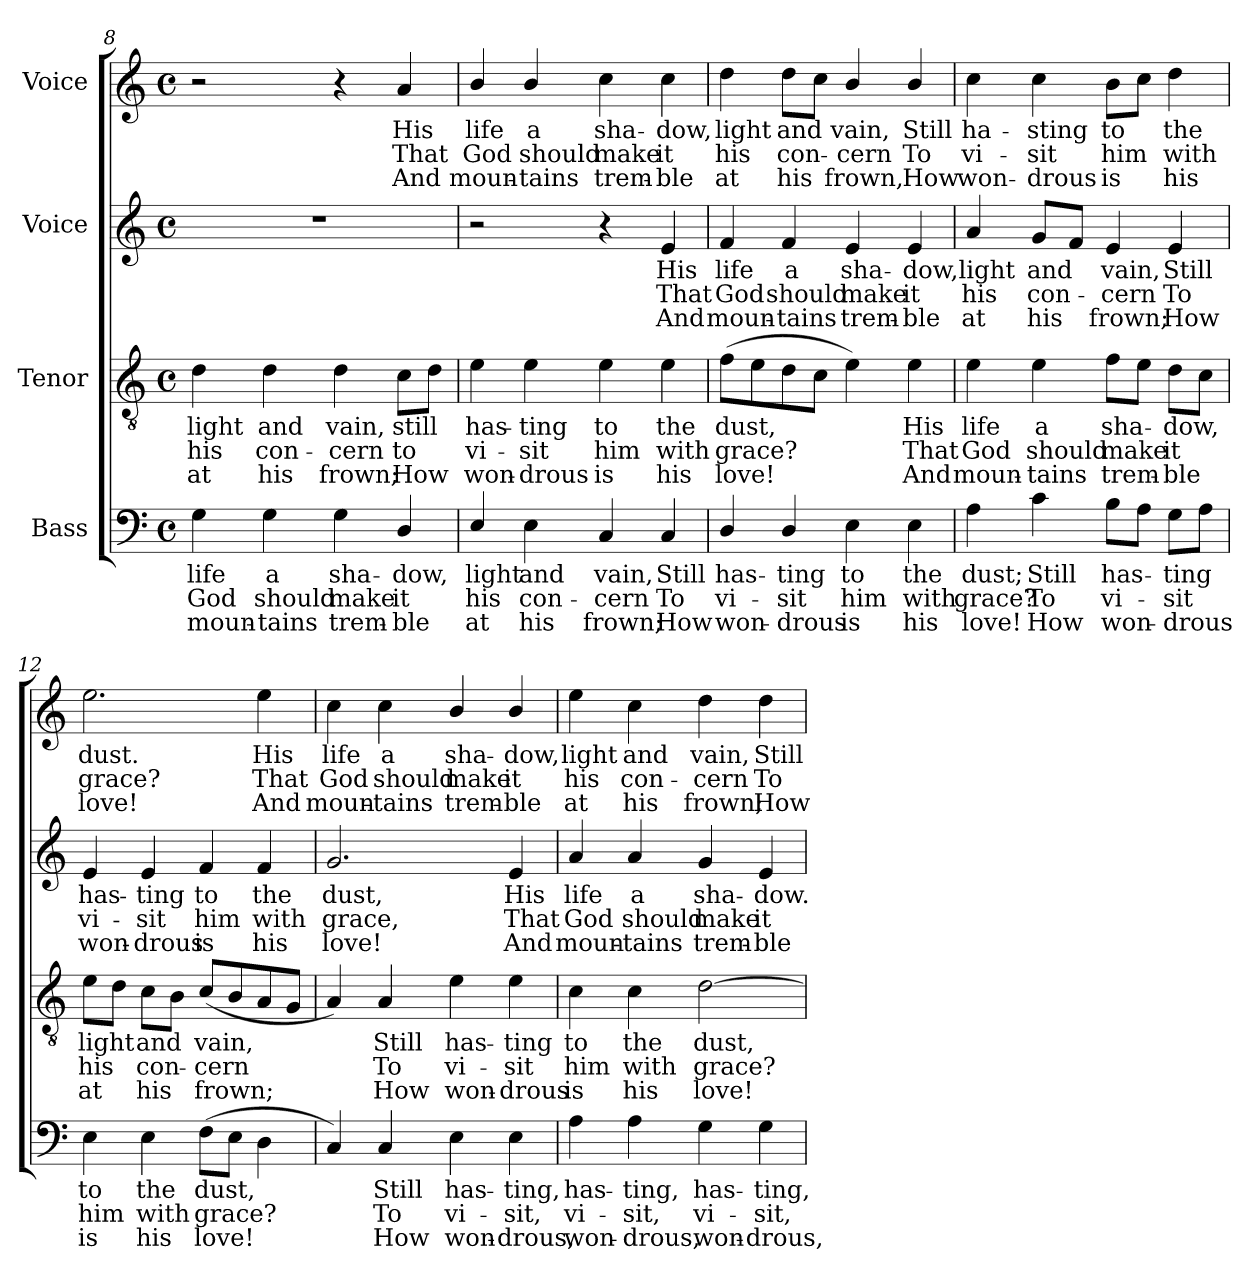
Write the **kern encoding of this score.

**kern	**text	**text	**text	**kern	**text	**text	**text	**kern	**text	**text	**text	**kern	**text	**text	**text
*part4	*part4	*part4	*part4	*part3	*part3	*part3	*part3	*part2	*part2	*part2	*part2	*part1	*part1	*part1	*part1
*staff4	*staff4	*staff4	*staff4	*staff3	*staff3	*staff3	*staff3	*staff2	*staff2	*staff2	*staff2	*staff1	*staff1	*staff1	*staff1
*I"Bass	*	*	*	*I"Tenor	*	*	*	*I"Voice	*	*	*	*I"Voice	*	*	*
*clefF4	*	*	*	*clefGv2	*	*	*	*clefG2	*	*	*	*clefG2	*	*	*
*k[]	*	*	*	*k[]	*	*	*	*k[]	*	*	*	*k[]	*	*	*
*M4/4	*	*	*	*M4/4	*	*	*	*M4/4	*	*	*	*M4/4	*	*	*
*met(c)	*	*	*	*met(c)	*	*	*	*met(c)	*	*	*	*met(c)	*	*	*
=8	=8	=8	=8	=8	=8	=8	=8	=8	=8	=8	=8	=8	=8	=8	=8
4G\	life	God	moun-	4d\	light	his	at	1r	.	.	.	2r	.	.	.
4G\	a	should	-tains	4d\	and	con-	his	.	.	.	.	.	.	.	.
4G\	sha-	make	trem-	4d\	vain,	-cern	frown;	.	.	.	.	4r	.	.	.
4D/	-dow,	it	-ble	8c\L	still	to	How	.	.	.	.	4a/	His	That	And
.	.	.	.	8d\J	.	.	.	.	.	.	.	.	.	.	.
=9	=9	=9	=9	=9	=9	=9	=9	=9	=9	=9	=9	=9	=9	=9	=9
4E/	light	his	at	4e\	has-	vi-	won-	2r	.	.	.	4b/	life	God	moun-
4E\	and	con-	his	4e\	-ting	-sit	-drous	.	.	.	.	4b/	a	should	-tains
4C/	vain,	-cern	frown;	4e\	to	him	is	4r	.	.	.	4cc\	sha-	make	trem-
4C/	Still	To	How	4e\	the	with	his	4e/	His	That	And	4cc\	-dow,	it	-ble
=10	=10	=10	=10	=10	=10	=10	=10	=10	=10	=10	=10	=10	=10	=10	=10
4D/	has-	vi-	won-	(8f\L	dust,	grace?	love!	4f/	life	God	moun-	4dd\	light	his	at
.	.	.	.	8e\	.	.	.	.	.	.	.	.	.	.	.
4D/	-ting	-sit	-drous	8d\	.	.	.	4f/	a	should	-tains	8dd\L	and	con-	his
.	.	.	.	8c\J	.	.	.	.	.	.	.	8cc\J	.	.	.
4E\	to	him	is	4e\)	.	.	.	4e/	sha-	make	trem-	4b/	vain,	-cern	frown,
4E\	the	with	his	4e\	His	That	And	4e/	-dow,	it	-ble	4b/	Still	To	How
!!LO:LB:g=z
=11	=11	=11	=11	=11	=11	=11	=11	=11	=11	=11	=11	=11	=11	=11	=11
4A\	dust;	grace?	love!	4e\	life	God	moun-	4a/	light	his	at	4cc\	ha-	vi-	won-
4c\	Still	To	How	4e\	a	should	-tains	8g/L	and	con-	his	4cc\	-sting	-sit	-drous
.	.	.	.	.	.	.	.	8f/J	.	.	.	.	.	.	.
8B\L	has-	vi-	won-	8f\L	sha-	make	trem-	4e/	vain,	-cern	frown;	8b\L	to	him	is
8A\J	.	.	.	8e\J	.	.	.	.	.	.	.	8cc\J	.	.	.
8G\L	-ting	-sit	-drous	8d\L	-dow,	it	-ble	4e/	Still	To	How	4dd\	the	with	his
8A\J	.	.	.	8c\J	.	.	.	.	.	.	.	.	.	.	.
=12	=12	=12	=12	=12	=12	=12	=12	=12	=12	=12	=12	=12	=12	=12	=12
4E\	to	him	is	8e\L	light	his	at	4e/	has-	vi-	won-	2.ee\	dust.	grace?	love!
.	.	.	.	8d\J	.	.	.	.	.	.	.	.	.	.	.
4E\	the	with	his	8c\L	and	con-	his	4e/	-ting	-sit	-drous	.	.	.	.
.	.	.	.	8B\J	.	.	.	.	.	.	.	.	.	.	.
(8F\L	dust,	grace?	love!	(8c/L	vain,	-cern	frown;	4f/	to	him	is	.	.	.	.
8E\J	.	.	.	8B/	.	.	.	.	.	.	.	.	.	.	.
4D\	.	.	.	8A/	.	.	.	4f/	the	with	his	4ee\	His	That	And
.	.	.	.	8G/J	.	.	.	.	.	.	.	.	.	.	.
=13	=13	=13	=13	=13	=13	=13	=13	=13	=13	=13	=13	=13	=13	=13	=13
4C/)	.	.	.	4A/)	.	.	.	2.g/	dust,	grace,	love!	4cc\	life	God	moun-
4C/	Still	To	How	4A/	Still	To	How	.	.	.	.	4cc\	a	should	-tains
4E\	has-	vi-	won-	4e\	has-	vi-	won-	.	.	.	.	4b/	sha-	make	trem-
4E\	-ting,	-sit,	-drous,	4e\	-ting	-sit	-drous	4e/	His	That	And	4b/	-dow,	it	-ble
=14	=14	=14	=14	=14	=14	=14	=14	=14	=14	=14	=14	=14	=14	=14	=14
4A\	has-	vi-	won-	4c\	to	him	is	4a/	life	God	moun-	4ee\	light	his	at
4A\	-ting,	-sit,	-drous,	4c\	the	with	his	4a/	a	should	-tains	4cc\	and	con-	his
4G\	has-	vi-	won-	[2d\	dust,	grace?	love!	4g/	sha-	make	trem-	4dd\	vain,	-cern	frown;
4G\	-ting,	-sit,	-drous,	.	.	.	.	4e/	-dow.	it	-ble	4dd\	Still	To	How
=	=	=	=	=	=	=	=	=	=	=	=	=	=	=	=
*-	*-	*-	*-	*-	*-	*-	*-	*-	*-	*-	*-	*-	*-	*-	*-
